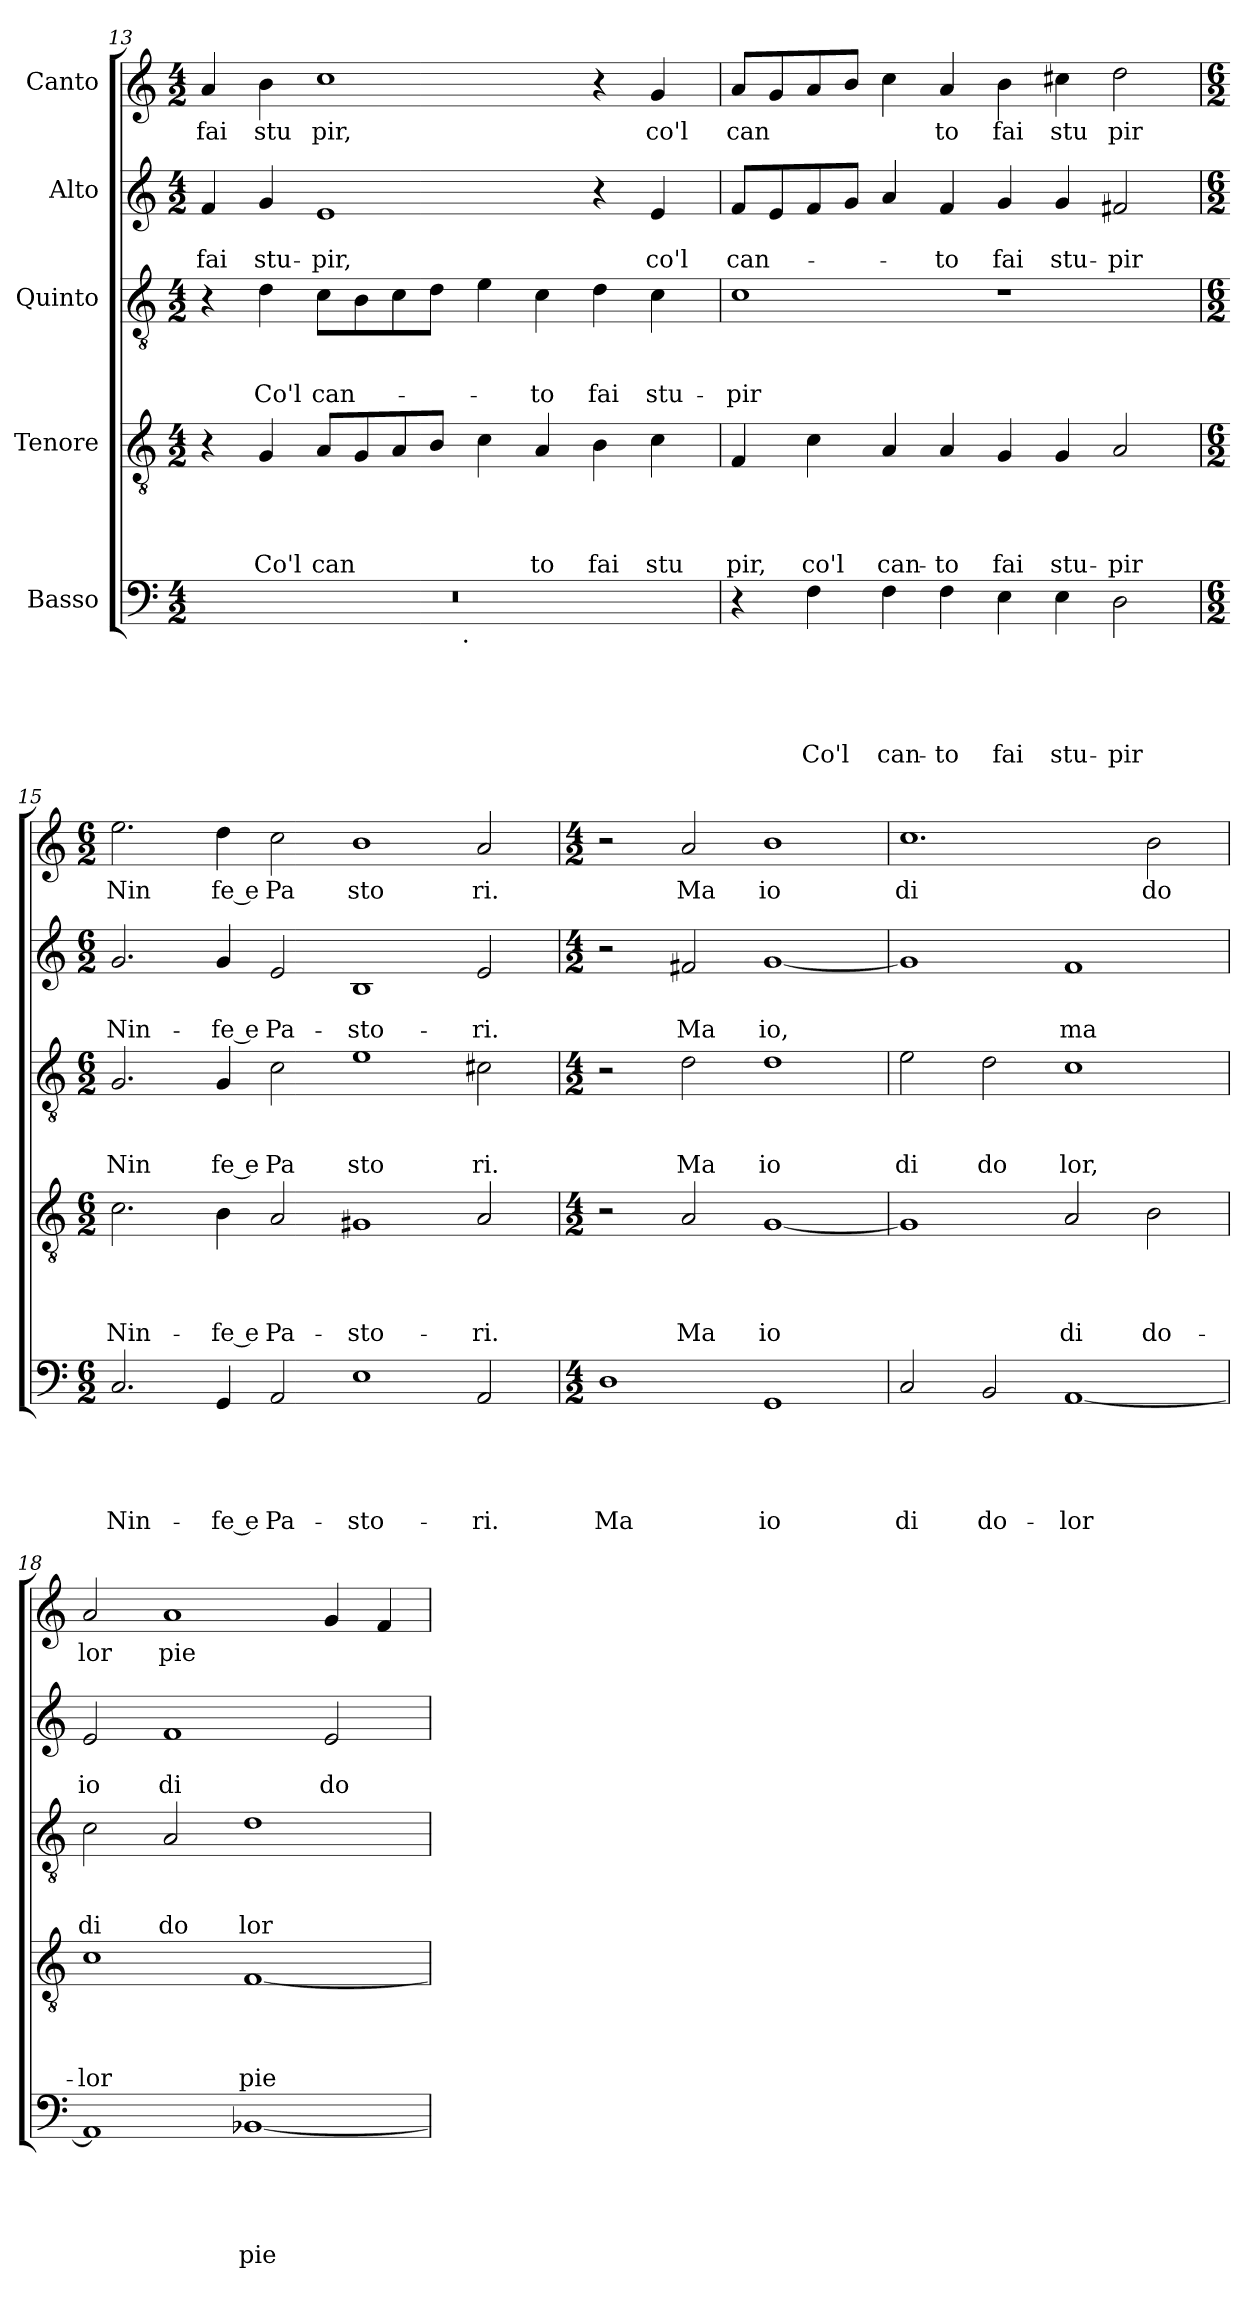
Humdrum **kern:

**kern	**text	**text	**text	**text	**text	**kern	**text	**text	**text	**text	**kern	**text	**text	**text	**kern	**text	**text	**kern	**text
*part5	*part5	*part5	*part5	*part5	*part5	*part4	*part4	*part4	*part4	*part4	*part3	*part3	*part3	*part3	*part2	*part2	*part2	*part1	*part1
*staff5	*staff5	*staff5	*staff5	*staff5	*staff5	*staff4	*staff4	*staff4	*staff4	*staff4	*staff3	*staff3	*staff3	*staff3	*staff2	*staff2	*staff2	*staff1	*staff1
*I"Basso	*	*	*	*	*	*I"Tenore	*	*	*	*	*I"Quinto	*	*	*	*I"Alto	*	*	*I"Canto	*
*clefF4	*	*	*	*	*	*clefGv2	*	*	*	*	*clefGv2	*	*	*	*clefG2	*	*	*clefG2	*
*k[]	*	*	*	*	*	*k[]	*	*	*	*	*k[]	*	*	*	*k[]	*	*	*k[]	*
*C:	*	*	*	*	*	*C:	*	*	*	*	*C:	*	*	*	*C:	*	*	*C:	*
*M4/2	*	*	*	*	*	*M4/2	*	*	*	*	*M4/2	*	*	*	*M4/2	*	*	*M4/2	*
=13	=13	=13	=13	=13	=13	=13	=13	=13	=13	=13	=13	=13	=13	=13	=13	=13	=13	=13	=13
!	!	!	!	!	!	!	!	!	!	!	!	!	!	!	!	!	!LO:LY:b	!	!LO:LY:b
*^	*	*	*	*	*	*	*	*	*	*	*	*	*	*	*	*	*	*	*
0r	2ryy	.	.	.	.	.	4r	.	.	.	.	4r	.	.	.	4f/	.	fai	4a/	fai
!	!	!	!	!	!	!	!	!	!	!	!LO:LY:b	!	!	!	!LO:LY:b	!	!	!LO:LY:b	!	!LO:LY:b
.	.	.	.	.	.	.	4G/	.	.	.	Co'l	4d\	.	.	Co'l	4g/	.	stu-	4b\	stu
!	!	!	!	!	!	!	!	!	!	!	!LO:LY:b	!	!	!	!LO:LY:b	!	!	!LO:LY:b	!	!LO:LY:b
.	4...ryy	.	.	.	.	.	8A/L	.	.	.	can	8c\L	.	.	can-	1e	.	-pir,	1cc	pir,
.	.	.	.	.	.	.	8G/	.	.	.	.	8B\	.	.	.	.	.	.	.	.
.	.	.	.	.	.	.	8A/	.	.	.	.	8c\	.	.	.	.	.	.	.	.
.	.	.	.	.	.	.	8B/J	.	.	.	.	8d\J	.	.	.	.	.	.	.	.
!	!LO:TX:b:t=.	!	!	!	!	!	!	!	!	!	!	!	!	!	!	!	!	!	!	!
.	1ryy	.	.	.	.	.	.	.	.	.	.	.	.	.	.	.	.	.	.	.
.	.	.	.	.	.	.	4c\	.	.	.	.	4e\	.	.	.	.	.	.	.	.
!	!	!	!	!	!	!	!	!	!	!	!LO:LY:b	!	!	!	!LO:LY:b	!	!	!	!	!
.	.	.	.	.	.	.	4A/	.	.	.	to	4c\	.	.	-to	.	.	.	.	.
!	!	!	!	!	!	!	!	!	!	!	!LO:LY:b	!	!	!	!LO:LY:b	!	!	!	!	!
.	.	.	.	.	.	.	4B\	.	.	.	fai	4d\	.	.	fai	4r	.	.	4r	.
!	!	!	!	!	!	!	!	!	!	!	!LO:LY:b	!	!	!	!LO:LY:b	!	!	!LO:LY:b	!	!LO:LY:b
.	.	.	.	.	.	.	4c\	.	.	.	stu	4c\	.	.	stu-	4e/	.	co'l	4g/	co'l
.	32ryy	.	.	.	.	.	.	.	.	.	.	.	.	.	.	.	.	.	.	.
!!LO:PB:g=z
=14	=14	=14	=14	=14	=14	=14	=14	=14	=14	=14	=14	=14	=14	=14	=14	=14	=14	=14	=14	=14
!	!	!	!	!	!	!	!	!	!	!	!LO:LY:b	!	!	!	!LO:LY:b	!	!	!LO:LY:b	!	!LO:LY:b
*v	*v	*	*	*	*	*	*	*	*	*	*	*	*	*	*	*	*	*	*	*
4r	.	.	.	.	.	4F/	.	.	.	pir,	1c	.	.	-pir	8f/L	.	can-	8a/L	can
.	.	.	.	.	.	.	.	.	.	.	.	.	.	.	8e/	.	.	8g/	.
!	!	!	!	!	!LO:LY:b	!	!	!	!	!LO:LY:b	!	!	!	!	!	!	!	!	!
4F\	.	.	.	.	Co'l	4c\	.	.	.	co'l	.	.	.	.	8f/	.	.	8a/	.
.	.	.	.	.	.	.	.	.	.	.	.	.	.	.	8g/J	.	.	8b/J	.
!	!	!	!	!	!LO:LY:b	!	!	!	!	!LO:LY:b	!	!	!	!	!	!	!	!	!
4F\	.	.	.	.	can-	4A/	.	.	.	can-	.	.	.	.	4a/	.	.	4cc\	.
!	!	!	!	!	!LO:LY:b	!	!	!	!	!LO:LY:b	!	!	!	!	!	!	!LO:LY:b	!	!LO:LY:b
4F\	.	.	.	.	-to	4A/	.	.	.	-to	.	.	.	.	4f/	.	-to	4a/	to
!	!	!	!	!	!LO:LY:b	!	!	!	!	!LO:LY:b	!	!	!	!	!	!	!LO:LY:b	!	!LO:LY:b
4E\	.	.	.	.	fai	4G/	.	.	.	fai	1r	.	.	.	4g/	.	fai	4b\	fai
!	!	!	!	!	!LO:LY:b	!	!	!	!	!LO:LY:b	!	!	!	!	!	!	!LO:LY:b	!	!LO:LY:b
4E\	.	.	.	.	stu-	4G/	.	.	.	stu-	.	.	.	.	4g/	.	stu-	4cc#X\	stu
!	!	!	!	!	!LO:LY:b	!	!	!	!	!LO:LY:b	!	!	!	!	!	!	!LO:LY:b	!	!LO:LY:b
2D\	.	.	.	.	-pir	2A/	.	.	.	-pir	.	.	.	.	2f#X/	.	-pir	2dd\	pir
=15	=15	=15	=15	=15	=15	=15	=15	=15	=15	=15	=15	=15	=15	=15	=15	=15	=15	=15	=15
*M6/2	*	*	*	*	*	*M6/2	*	*	*	*	*M6/2	*	*	*	*M6/2	*	*	*M6/2	*
!	!	!	!	!	!LO:LY:b	!	!	!	!	!LO:LY:b	!	!	!	!LO:LY:b	!	!	!LO:LY:b	!	!LO:LY:b
2.C/	.	.	.	.	Nin-	2.c\	.	.	.	Nin-	2.G/	.	.	Nin	2.g/	.	Nin-	2.ee\	Nin
!	!	!	!	!	!LO:LY:b:rj	!	!	!	!	!LO:LY:b:rj	!	!	!	!LO:LY:b:rj	!	!	!LO:LY:b:rj	!	!LO:LY:b:rj
4GG/	.	.	.	.	-fe e	4B\	.	.	.	-fe e	4G/	.	.	fe e	4g/	.	-fe e	4dd\	fe e
!	!	!	!	!	!LO:LY:b	!	!	!	!	!LO:LY:b	!	!	!	!LO:LY:b	!	!	!LO:LY:b	!	!LO:LY:b
2AA/	.	.	.	.	Pa-	2A/	.	.	.	Pa-	2c\	.	.	Pa	2e/	.	Pa-	2cc\	Pa
!	!	!	!	!	!LO:LY:b	!	!	!	!	!LO:LY:b	!	!	!	!LO:LY:b	!	!	!LO:LY:b	!	!LO:LY:b
1E	.	.	.	.	-sto-	1G#X	.	.	.	-sto-	1e	.	.	sto	1B	.	-sto-	1b	sto
!	!	!	!	!	!LO:LY:b	!	!	!	!	!LO:LY:b	!	!	!	!LO:LY:b	!	!	!LO:LY:b	!	!LO:LY:b
2AA/	.	.	.	.	-ri.	2A/	.	.	.	-ri.	2c#X\	.	.	ri.	2e/	.	-ri.	2a/	ri.
=16	=16	=16	=16	=16	=16	=16	=16	=16	=16	=16	=16	=16	=16	=16	=16	=16	=16	=16	=16
*M4/2	*	*	*	*	*	*M4/2	*	*	*	*	*M4/2	*	*	*	*M4/2	*	*	*M4/2	*
!	!	!	!	!	!LO:LY:b	!	!	!	!	!	!	!	!	!	!	!	!	!	!
1D	.	.	.	.	Ma	2r	.	.	.	.	2r	.	.	.	2r	.	.	2r	.
!	!	!	!	!	!	!	!	!	!	!LO:LY:b	!	!	!	!LO:LY:b	!	!	!LO:LY:b	!	!LO:LY:b
.	.	.	.	.	.	2A/	.	.	.	Ma	2d\	.	.	Ma	2f#X/	.	Ma	2a/	Ma
!	!	!	!	!	!LO:LY:b	!	!	!	!	!LO:LY:b	!	!	!	!LO:LY:b	!	!	!LO:LY:b	!	!LO:LY:b
1GG	.	.	.	.	io	[<1G	.	.	.	io	1d	.	.	io	[<1g	.	io,	1b	io
=17	=17	=17	=17	=17	=17	=17	=17	=17	=17	=17	=17	=17	=17	=17	=17	=17	=17	=17	=17
!	!	!	!	!	!LO:LY:b	!	!	!	!	!	!	!	!	!LO:LY:b	!	!	!	!	!LO:LY:b
2C/	.	.	.	.	di	1G]	.	.	.	.	2e\	.	.	di	1g]	.	.	1.cc	di
!	!	!	!	!	!LO:LY:b	!	!	!	!	!	!	!	!	!LO:LY:b	!	!	!	!	!
2BB/	.	.	.	.	do-	.	.	.	.	.	2d\	.	.	do	.	.	.	.	.
!	!	!	!	!	!LO:LY:b	!	!	!	!	!LO:LY:b	!	!	!	!LO:LY:b	!	!	!LO:LY:b	!	!
[<1AA	.	.	.	.	-lor	2A/	.	.	.	di	1c	.	.	lor,	1f	.	ma	.	.
!	!	!	!	!	!	!	!	!	!	!LO:LY:b	!	!	!	!	!	!	!	!	!LO:LY:b
.	.	.	.	.	.	2B\	.	.	.	do-	.	.	.	.	.	.	.	2b\	do
=18	=18	=18	=18	=18	=18	=18	=18	=18	=18	=18	=18	=18	=18	=18	=18	=18	=18	=18	=18
!	!	!	!	!	!	!	!	!	!	!LO:LY:b	!	!	!	!LO:LY:b	!	!	!LO:LY:b	!	!LO:LY:b
1AA]	.	.	.	.	.	1c	.	.	.	-lor	2c\	.	.	di	2e/	.	io	2a/	lor
!	!	!	!	!	!	!	!	!	!	!	!	!	!	!LO:LY:b	!	!	!LO:LY:b	!	!LO:LY:b
.	.	.	.	.	.	.	.	.	.	.	2A/	.	.	do	1f	.	di	1a	pie
!	!	!	!	!	!LO:LY:b	!	!	!	!	!LO:LY:b	!	!	!	!LO:LY:b	!	!	!	!	!
[<1BB-X	.	.	.	.	pie-	[<1F	.	.	.	pie-	1d	.	.	lor	.	.	.	.	.
!	!	!	!	!	!	!	!	!	!	!	!	!	!	!	!	!	!LO:LY:b	!	!
.	.	.	.	.	.	.	.	.	.	.	.	.	.	.	2e/	.	do-	4g/	.
.	.	.	.	.	.	.	.	.	.	.	.	.	.	.	.	.	.	4f/	.
=	=	=	=	=	=	=	=	=	=	=	=	=	=	=	=	=	=	=	=
*-	*-	*-	*-	*-	*-	*-	*-	*-	*-	*-	*-	*-	*-	*-	*-	*-	*-	*-	*-
